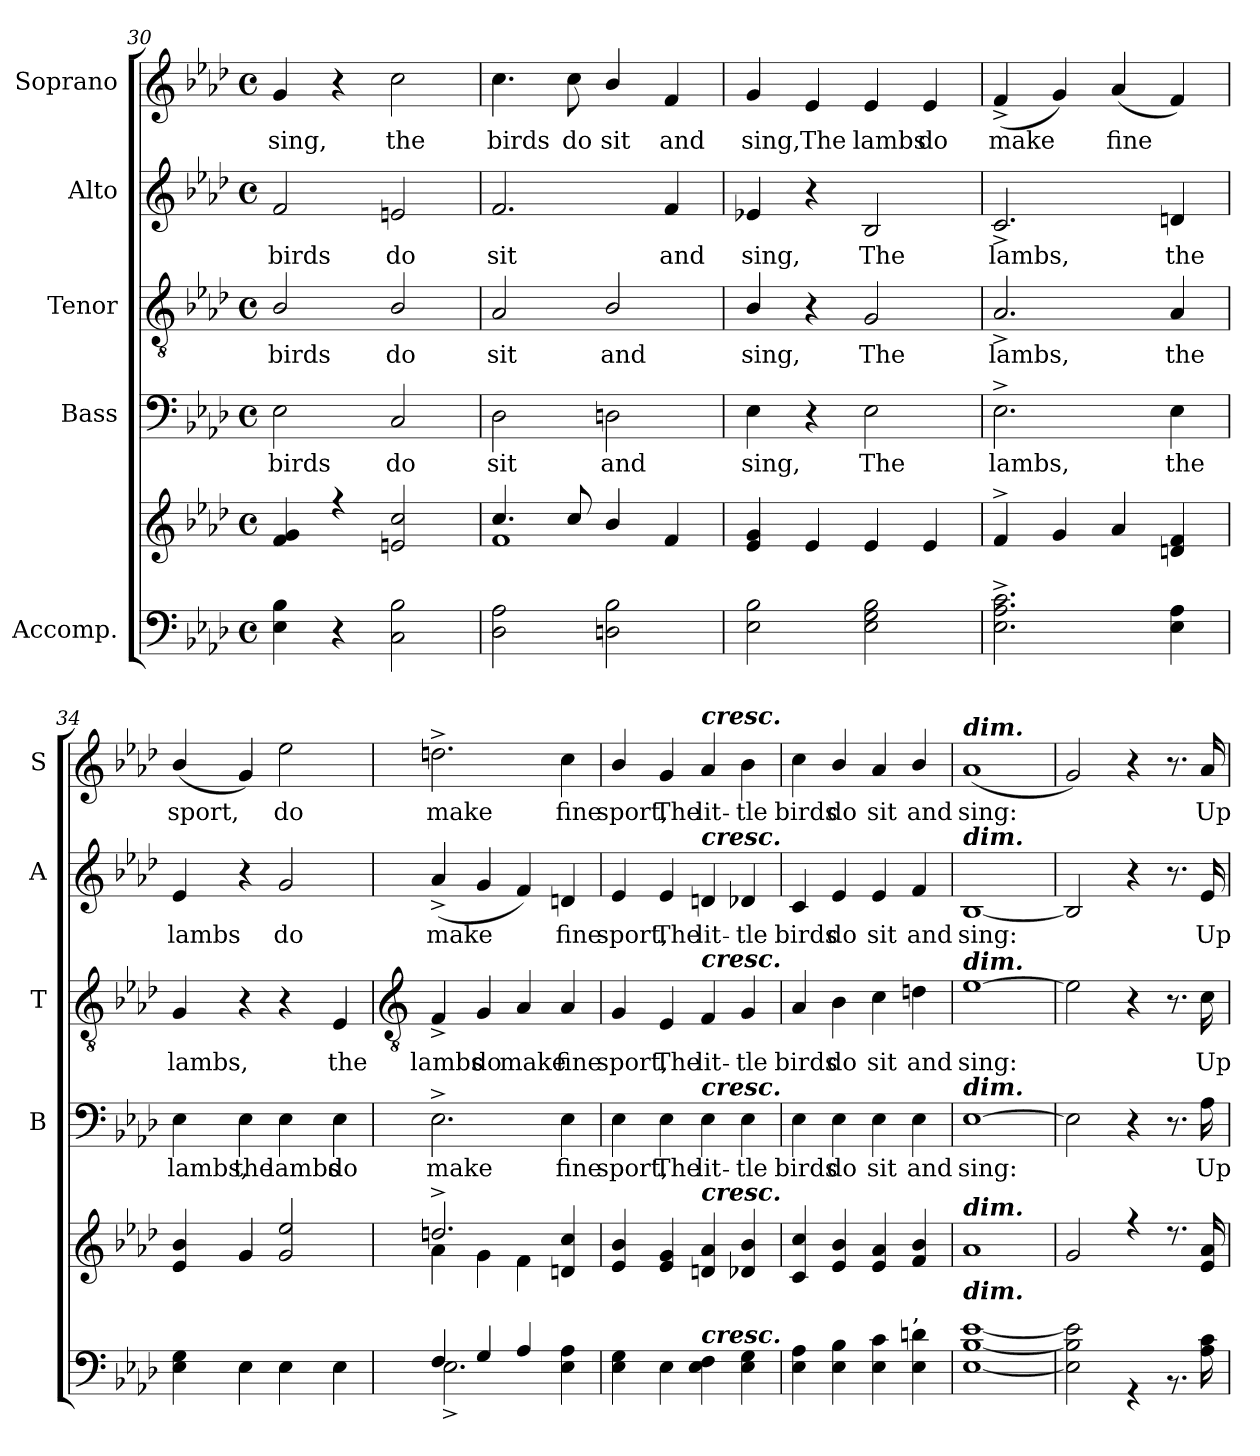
**kern	**kern	**kern	**text	**kern	**text	**kern	**text	**kern	**text
*part5	*part5	*part4	*part4	*part3	*part3	*part2	*part2	*part1	*part1
*staff6	*staff5	*staff4	*staff4	*staff3	*staff3	*staff2	*staff2	*staff1	*staff1
*I"Accomp.	*	*I"Bass	*	*I"Tenor	*	*I"Alto	*	*I"Soprano	*
*	*	*I'B	*	*I'T	*	*I'A	*	*I'S	*
!!LO:LB:g=z
*clefF4	*clefG2	*clefF4	*	*clefGv2	*	*clefG2	*	*clefG2	*
*k[b-e-a-d-]	*k[b-e-a-d-]	*k[b-e-a-d-]	*	*k[b-e-a-d-]	*	*k[b-e-a-d-]	*	*k[b-e-a-d-]	*
*A-:	*A-:	*A-:	*	*A-:	*	*A-:	*	*A-:	*
*M4/4	*M4/4	*M4/4	*	*M4/4	*	*M4/4	*	*M4/4	*
*met(c)	*met(c)	*met(c)	*	*met(c)	*	*met(c)	*	*met(c)	*
=30	=30	=30	=30	=30	=30	=30	=30	=30	=30
*	*^	*	*	*	*	*	*	*	*
!	!	!	!	!LO:LY:b	!	!LO:LY:b	!	!LO:LY:b	!	!LO:LY:b
4E- 4B-	4f/ 4g/	1ryy	2E-	birds	2B-/	birds	2f	birds	4g	sing,
4r	4r	.	.	.	.	.	.	.	4r	.
!	!	!	!	!LO:LY:b	!	!LO:LY:b	!	!LO:LY:b	!	!LO:LY:b
2C 2B-	2en/ 2cc/	.	2C	do	2B-/	do	2en	do	2cc	the
=31	=31	=31	=31	=31	=31	=31	=31	=31	=31	=31
!	!	!	!	!LO:LY:b	!	!LO:LY:b	!	!LO:LY:b	!	!LO:LY:b
2D- 2A-	4.cc/	1f\	2D-	sit	2A-	sit	2.f	sit	4.cc	birds
!	!	!	!	!	!	!	!	!	!	!LO:LY:b
.	8cc/	.	.	.	.	.	.	.	8cc	do
!	!	!	!	!LO:LY:b	!	!LO:LY:b	!	!	!	!LO:LY:b
2Dn 2B-	4b-/	.	2Dn	and	2B-/	and	.	.	4b-/	sit
!	!	!	!	!	!	!	!	!LO:LY:b	!	!LO:LY:b
.	4f/	.	.	.	.	.	4f	and	4f	and
=32	=32	=32	=32	=32	=32	=32	=32	=32	=32	=32
!	!	!	!	!LO:LY:b	!	!LO:LY:b	!	!LO:LY:b	!	!LO:LY:b
2E- 2B-	4e-/ 4g/	2ryy	4E-	sing,	4B-/	sing,	4e-X	sing,	4g	sing,
!	!	!	!	!	!	!	!	!	!	!LO:LY:b
.	4e-/	.	4r	.	4r	.	4r	.	4e-	The
!	!	!	!	!LO:LY:b	!	!LO:LY:b	!	!LO:LY:b	!	!LO:LY:b
2E- 2G 2B-	4e-/	2ryy	2E-	The	2G	The	2B-	The	4e-	lambs
!	!	!	!	!	!	!	!	!	!	!LO:LY:b
.	4e-/	.	.	.	.	.	.	.	4e-	do
=33	=33	=33	=33	=33	=33	=33	=33	=33	=33	=33
!	!	!	!	!LO:LY:b	!	!LO:LY:b	!	!LO:LY:b	!	!LO:LY:b
2.E-^ 2.A-^ 2.c^	4f^/	1ryy	2.E-^	lambs,	2.A-^	lambs,	2.c^	lambs,	(<4f^	make
.	4g/	.	.	.	.	.	.	.	4g)	.
!	!	!	!	!	!	!	!	!	!	!LO:LY:b
.	4a-/	.	.	.	.	.	.	.	(<4a-	fine
!	!	!	!	!LO:LY:b	!	!LO:LY:b	!	!LO:LY:b	!	!
4E- 4A-	4dn/ 4f/	.	4E-	the	4A-	the	4dn	the	4f)	.
=34	=34	=34	=34	=34	=34	=34	=34	=34	=34	=34
!	!	!	!	!LO:LY:b	!	!LO:LY:b	!	!LO:LY:b	!	!LO:LY:b
4E- 4G	4e-/ 4b-/	1ryy	4E-	lambs,	4G	lambs,	4e-	lambs	(<4b-/	sport,
!	!	!	!	!LO:LY:b	!	!	!	!	!	!
4E-	4g/	.	4E-	the	4r	.	4r	.	4g)	.
!	!	!	!	!LO:LY:b	!	!	!	!LO:LY:b	!	!LO:LY:b
4E-	2g/ 2ee-/	.	4E-	lambs	4r	.	2g	do	2ee-	do
!	!	!	!	!LO:LY:b	!	!LO:LY:b	!	!	!	!
4E-	.	.	4E-	do	4E-	the	.	.	.	.
!!LO:LB:g=z
=35	=35	=35	=35	=35	=35	=35	=35	=35	=35	=35
*	*	*	*	*	*clefGv2	*	*	*	*	*
*^	*	*	*	*	*	*	*	*	*	*
!	!	!	!	!	!LO:LY:b	!	!LO:LY:b	!	!LO:LY:b	!	!LO:LY:b
4F/	2.E-^\	2.ddn^/	4a-\	2.E-^	make	4F^	lambs	(<4a-^	make	2.ddn^	make
!	!	!	!	!	!	!	!LO:LY:b	!	!	!	!
4G/	.	.	4g\	.	.	4G	do	4g	.	.	.
!	!	!	!	!	!	!	!LO:LY:b	!	!	!	!
4A-/	.	.	4f\	.	.	4A-	make	4f)	.	.	.
!	!	!	!	!	!LO:LY:b	!	!LO:LY:b	!	!LO:LY:b	!	!LO:LY:b
4ryy	4E-\ 4A-\	4dn/ 4cc/	4ryy	4E-	fine	4A-	fine	4dn	fine	4cc	fine
=36	=36	=36	=36	=36	=36	=36	=36	=36	=36	=36	=36
!	!	!	!	!	!LO:LY:b	!	!LO:LY:b	!	!LO:LY:b	!	!LO:LY:b
1ryy	4E-\ 4G\	4e-/ 4b-/	1ryy	4E-	sport,	4G	sport,	4e-	sport,	4b-/	sport,
!	!	!	!	!	!LO:LY:b	!	!LO:LY:b	!	!LO:LY:b	!	!LO:LY:b
.	4E-\	4e-/ 4g/	.	4E-	The	4E-	The	4e-	The	4g	The
!	!	!	!	!	!	!	!	!	!	!LO:TX:a:Bi:t=cresc.	!
!	!	!	!	!	!	!	!	!LO:TX:a:Bi:t=cresc.	!	!	!
!	!	!	!	!	!	!LO:TX:a:Bi:t=cresc.	!	!	!	!	!
!	!	!	!	!LO:TX:a:Bi:t=cresc.	!	!	!	!	!	!	!
!	!	!LO:TX:a:Bi:t=cresc.	!	!	!	!	!	!	!	!	!
!	!LO:TX:a:Bi:t=cresc.	!	!	!	!	!	!	!	!	!	!
!	!	!	!	!	!LO:LY:b	!	!LO:LY:b	!	!LO:LY:b	!	!LO:LY:b
.	4E-\ 4F\	4dn/ 4a-/	.	4E-	lit-	4F	lit-	4dn	lit-	4a-	lit-
!	!	!	!	!	!LO:LY:b	!	!LO:LY:b	!	!LO:LY:b	!	!LO:LY:b
.	4E-\ 4G\	4d-X/ 4b-/	.	4E-	-tle	4G	-tle	4d-X	-tle	4b-	-tle
=37	=37	=37	=37	=37	=37	=37	=37	=37	=37	=37	=37
!	!	!	!	!	!LO:LY:b	!	!LO:LY:b	!	!LO:LY:b	!	!LO:LY:b
1ryy	4E-\ 4A-\	4c/ 4cc/	1ryy	4E-	birds	4A-	birds	4c	birds	4cc	birds
!	!	!	!	!	!LO:LY:b	!	!LO:LY:b	!	!LO:LY:b	!	!LO:LY:b
.	4E-\ 4B-\	4e-/ 4b-/	.	4E-	do	4B-	do	4e-	do	4b-/	do
!	!	!	!	!	!LO:LY:b	!	!LO:LY:b	!	!LO:LY:b	!	!LO:LY:b
.	4E-\ 4c\	4e-/ 4a-/	.	4E-	sit	4c	sit	4e-	sit	4a-	sit
!	!LO:TX:a:t=,	!	!	!	!	!	!	!	!	!	!
!	!	!	!	!	!LO:LY:b	!	!LO:LY:b	!	!LO:LY:b	!	!LO:LY:b
.	4E-\ 4dn\	4f/ 4b-/	.	4E-	and	4dn	and	4f	and	4b-/	and
=38	=38	=38	=38	=38	=38	=38	=38	=38	=38	=38	=38
!	!	!	!	!	!	!	!	!	!	!LO:TX:a:Bi:t=dim.	!
!	!	!	!	!	!	!	!	!LO:TX:a:Bi:t=dim.	!	!	!
!	!	!	!	!	!	!LO:TX:a:Bi:t=dim.	!	!	!	!	!
!	!	!	!	!LO:TX:a:Bi:t=dim.	!	!	!	!	!	!	!
!	!	!LO:TX:a:Bi:t=dim.	!	!	!	!	!	!	!	!	!
!LO:TX:a:Bi:t=dim.	!	!	!	!	!	!	!	!	!	!	!
!	!	!	!	!	!LO:LY:b	!	!LO:LY:b	!	!LO:LY:b	!	!LO:LY:b
1ryy	[1E-\ [1B-\ [1e-\	1a-/	1ryy	[1E-	sing:	[1e-	sing:	[1B-	sing:	(<1a-	sing:
=39	=39	=39	=39	=39	=39	=39	=39	=39	=39	=39	=39
1ryy	2E-\] 2B-\] 2e-\]	2g/	1ryy	2E-]	.	2e-]	.	2B-]	.	2g)	.
.	4r	4r	.	4r	.	4r	.	4r	.	4r	.
.	8.r	8.r	.	8.r	.	8.r	.	8.r	.	8.r	.
!	!	!	!	!	!LO:LY:b	!	!LO:LY:b	!	!LO:LY:b	!	!LO:LY:b
.	16A-\ 16c\	16e-/ 16a-/	.	16A-	Up	16c	Up	16e-	Up	16a-	Up
*v	*v	*	*	*	*	*	*	*	*	*	*
*	*v	*v	*	*	*	*	*	*	*	*
=	=	=	=	=	=	=	=	=	=
*-	*-	*-	*-	*-	*-	*-	*-	*-	*-
